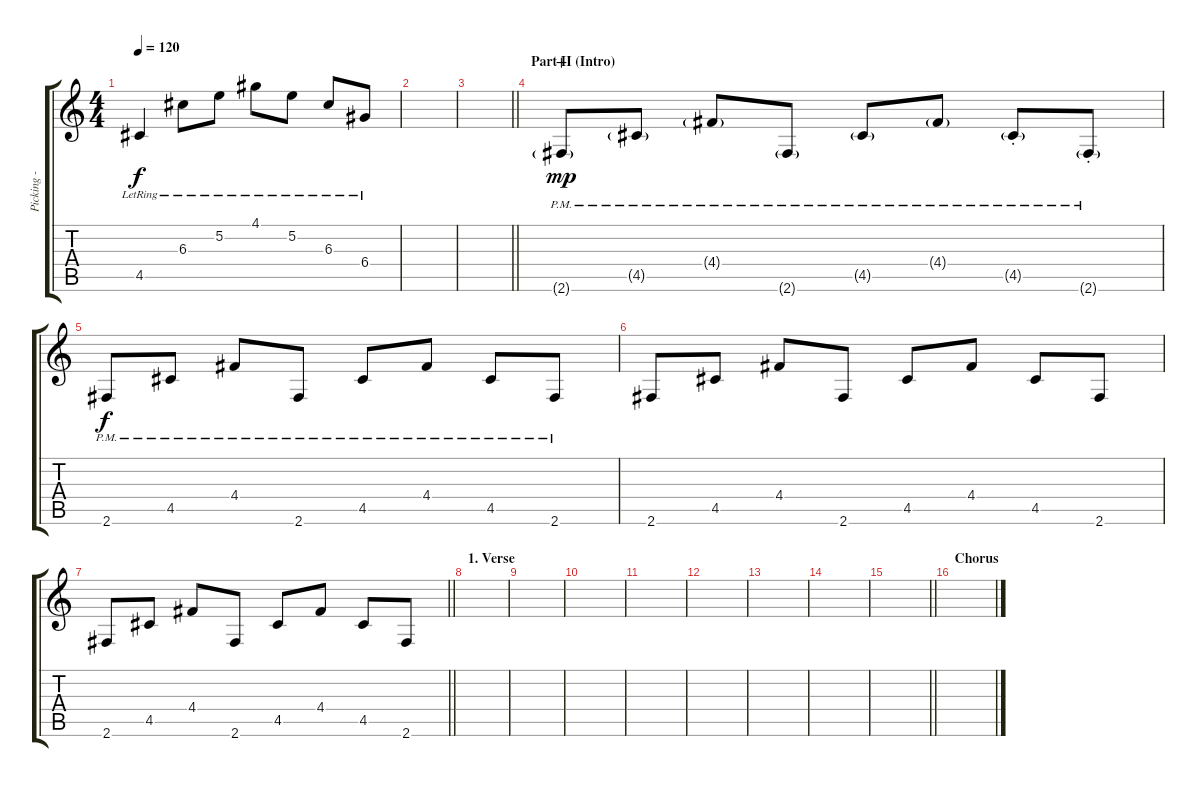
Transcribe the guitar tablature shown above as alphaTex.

\track ("Picking - Tom Gilcher" "Picking - ") {instrument electricguitarclean}
\staff {score tabs}
\tuning (E4 B3 G3 D3 A2 E2) {hide}
\ts (4 4)
\tempo 120
\clef g2
\ks c
4.5{lr}.4{dy f} 6.3{lr}.8 5.2{lr}.8 4.1{lr}.8 5.2{lr}.8 6.3{lr}.8 6.4{lr}.8 |
|
\barLineRight lightlight
|
\section ("" "Part II (Intro)")
2.6{g pm}.8{dy mp wahc} 4.5{g pm}.8 4.4{g pm}.8 2.6{g pm}.8 4.5{g pm}.8 4.4{g pm}.8 4.5{g pm st}.8 2.6{g pm st}.8 |
2.6{pm}.8{dy f} 4.5{pm}.8 4.4{pm}.8 2.6{pm}.8 4.5{pm}.8 4.4{pm}.8 4.5{pm}.8 2.6{pm}.8 |
2.6.8 4.5.8 4.4.8 2.6.8 4.5.8 4.4.8 4.5.8 2.6.8 |
\barLineRight lightlight
2.6.8 4.5.8 4.4.8 2.6.8 4.5.8 4.4.8 4.5.8 2.6.8 |
\section ("" "1. Verse")
|
|
|
|
|
|
|
\barLineRight lightlight
|
\section ("" "Chorus")
